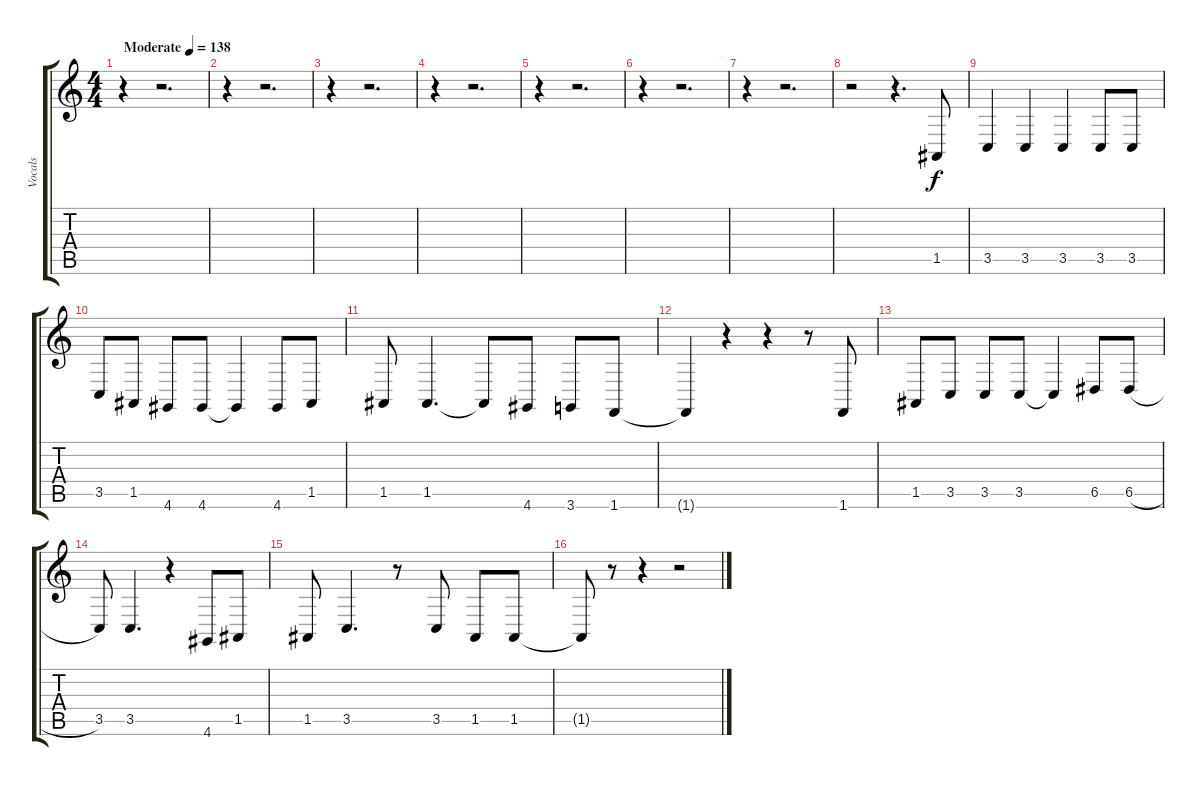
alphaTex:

\track ("Vocals" "Vocals") {instrument violin}
\staff {score tabs}
\tuning (E4 B3 G3 D3 A2 E2) {hide}
\ts (4 4)
\tempo (138 "Moderate")
\clef g2
\ks c
r.4{dy f instrument violin} r.2{d} |
r.4 r.2{d} |
r.4 r.2{d} |
r.4 r.2{d} |
r.4 r.2{d} |
r.4 r.2{d} |
r.4 r.2{d} |
r.2 r.4{d} 1.5.8 |
3.5.4 3.5.4 3.5.4 3.5.8 3.5.8 |
3.5.8 1.5.8 4.6.8 4.6.8 4.6{t}.4 4.6.8 1.5.8 |
1.5.8 1.5.4{d} 1.5{t}.8 4.6.8 3.6.8 1.6.8 |
1.6{t}.4 r.4 r.4 r.8 1.6.8 |
1.5.8 3.5.8 3.5.8 3.5.8 3.5{t}.4 6.5.8 6.5{h}.8 |
3.5.8 3.5.4{d} r.4 4.6.8 1.5.8 |
1.5.8 3.5.4{d} r.8 3.5.8 1.5.8 1.5.8 |
1.5{t}.8 r.8 r.4 r.2
